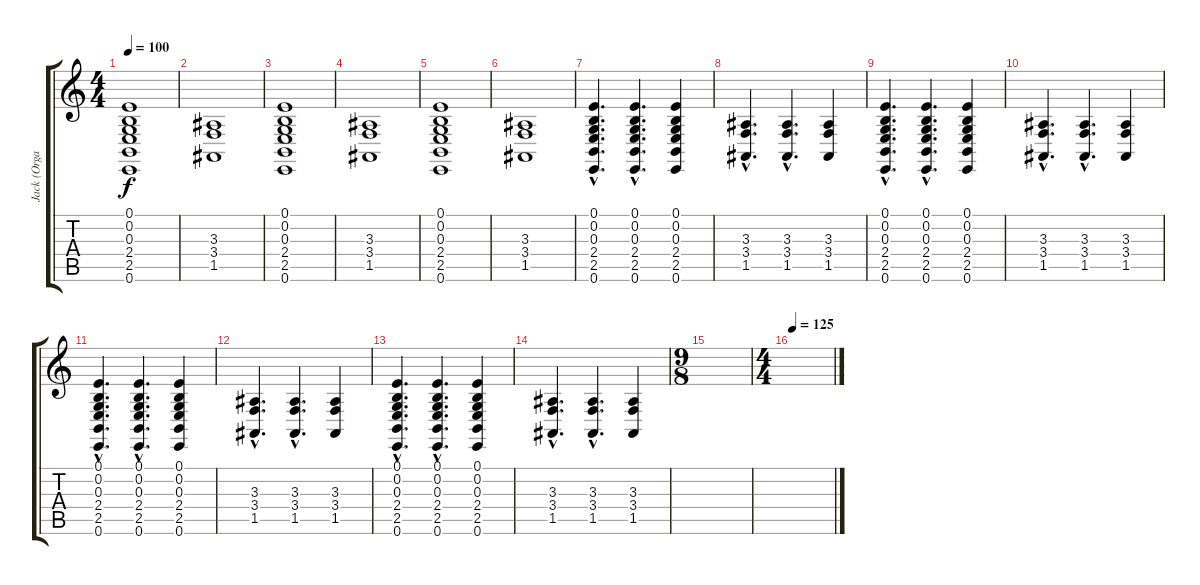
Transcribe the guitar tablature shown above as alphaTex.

\track ("Jack (Organ)" "Jack (Orga") {instrument lead2sawtooth}
\staff {score tabs}
\tuning (E4 B3 G3 D3 A2 E2) {hide}
\ts (4 4)
\tempo 100
\clef g2
\ks c
(0.1 0.2 0.3 2.4 2.5 0.6).1{dy f} |
(3.3 3.4 1.5).1 |
(0.1 0.2 0.3 2.4 2.5 0.6).1 |
(3.3 3.4 1.5).1 |
(0.1 0.2 0.3 2.4 2.5 0.6).1 |
(3.3 3.4 1.5).1 |
(0.1{hac} 0.2{hac} 0.3{hac} 2.4{hac} 2.5{hac} 0.6{hac}).4{d} (0.1{hac} 0.2{hac} 0.3{hac} 2.4{hac} 2.5{hac} 0.6{hac}).4{d} (0.1 0.2 0.3 2.4 2.5 0.6).4 |
(3.3{hac} 3.4{hac} 1.5{hac}).4{d} (3.3{hac} 3.4{hac} 1.5{hac}).4{d} (3.3 3.4 1.5).4 |
(0.1{hac} 0.2{hac} 0.3{hac} 2.4{hac} 2.5{hac} 0.6{hac}).4{d} (0.1{hac} 0.2{hac} 0.3{hac} 2.4{hac} 2.5{hac} 0.6{hac}).4{d} (0.1 0.2 0.3 2.4 2.5 0.6).4 |
(3.3{hac} 3.4{hac} 1.5{hac}).4{d} (3.3{hac} 3.4{hac} 1.5{hac}).4{d} (3.3 3.4 1.5).4 |
(0.1{hac} 0.2{hac} 0.3{hac} 2.4{hac} 2.5{hac} 0.6{hac}).4{d} (0.1{hac} 0.2{hac} 0.3{hac} 2.4{hac} 2.5{hac} 0.6{hac}).4{d} (0.1 0.2 0.3 2.4 2.5 0.6).4 |
(3.3{hac} 3.4{hac} 1.5{hac}).4{d} (3.3{hac} 3.4{hac} 1.5{hac}).4{d} (3.3 3.4 1.5).4 |
(0.1{hac} 0.2{hac} 0.3{hac} 2.4{hac} 2.5{hac} 0.6{hac}).4{d} (0.1{hac} 0.2{hac} 0.3{hac} 2.4{hac} 2.5{hac} 0.6{hac}).4{d} (0.1 0.2 0.3 2.4 2.5 0.6).4 |
(3.3{hac} 3.4{hac} 1.5{hac}).4{d} (3.3{hac} 3.4{hac} 1.5{hac}).4{d} (3.3 3.4 1.5).4 |
\ts (9 8)
|
\ts (4 4)
\tempo 125
